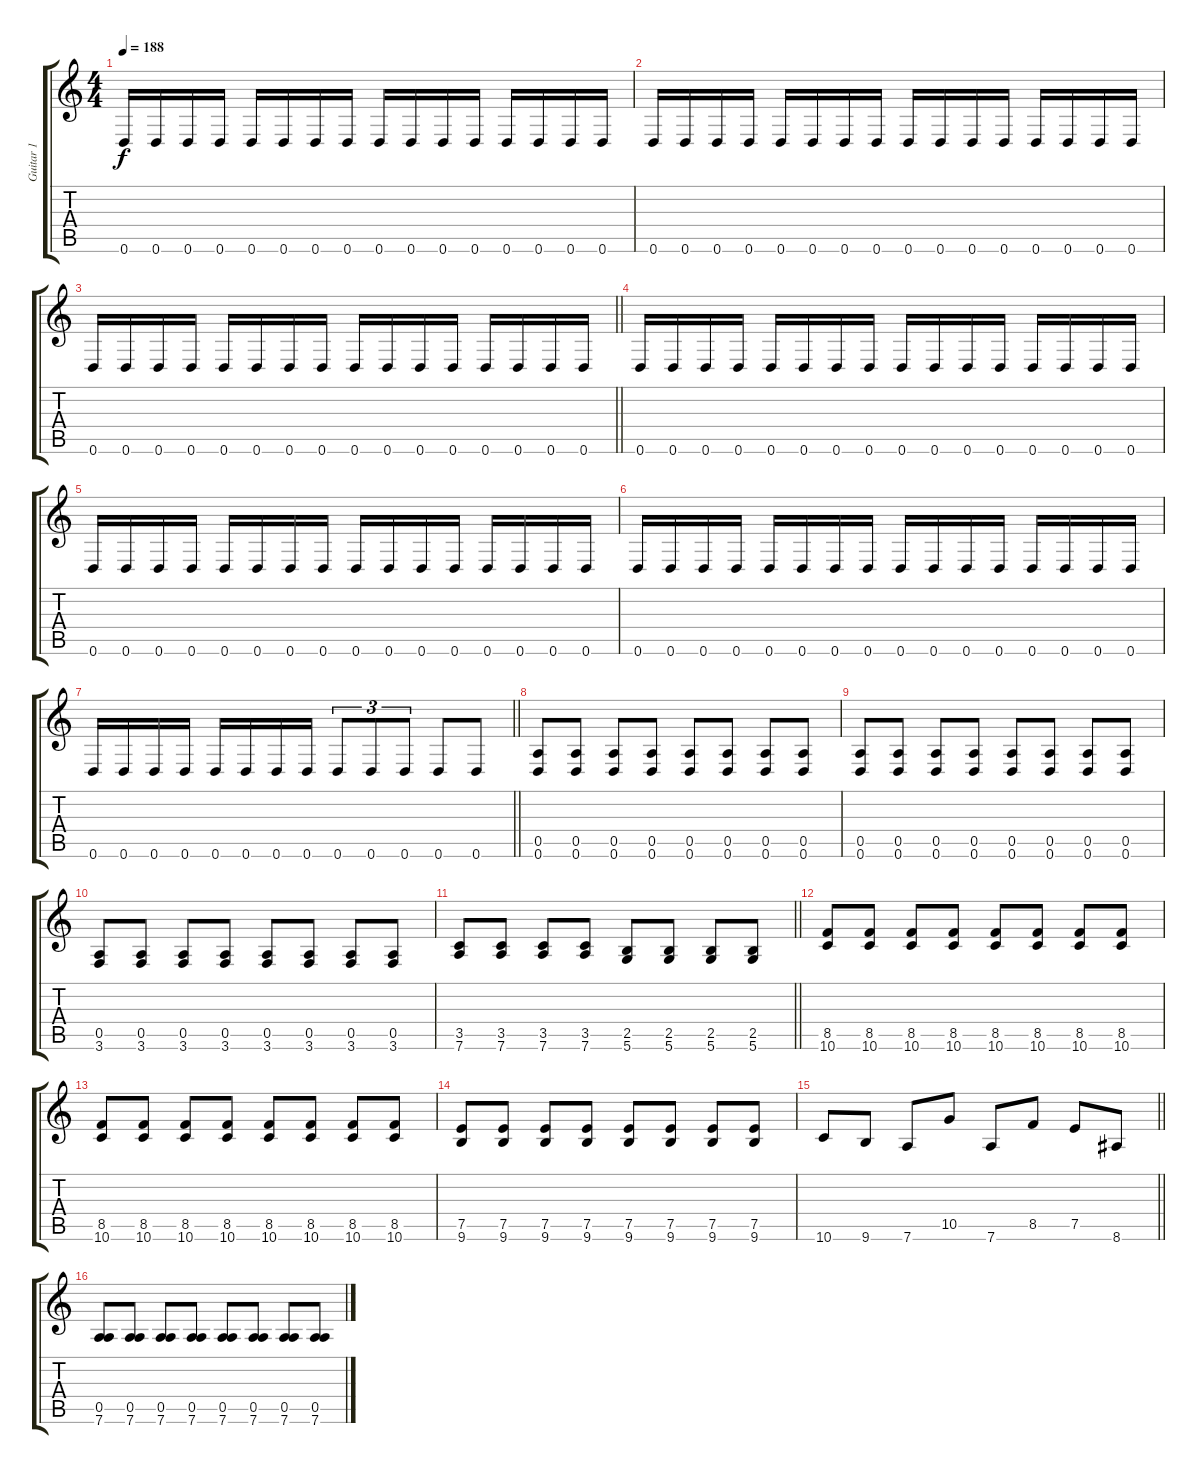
\track ("Guitar 1" "Guitar 1") {instrument distortionguitar}
\staff {score tabs}
\tuning (E4 B3 G3 D3 A2 D2) {hide}
\ts (4 4)
\tempo 188
\clef g2
\ks c
0.6.16{dy f} 0.6.16 0.6.16 0.6.16 0.6.16 0.6.16 0.6.16 0.6.16 0.6.16 0.6.16 0.6.16 0.6.16 0.6.16 0.6.16 0.6.16 0.6.16 |
0.6.16 0.6.16 0.6.16 0.6.16 0.6.16 0.6.16 0.6.16 0.6.16 0.6.16 0.6.16 0.6.16 0.6.16 0.6.16 0.6.16 0.6.16 0.6.16 |
\barLineRight lightlight
0.6.16 0.6.16 0.6.16 0.6.16 0.6.16 0.6.16 0.6.16 0.6.16 0.6.16 0.6.16 0.6.16 0.6.16 0.6.16 0.6.16 0.6.16 0.6.16 |
0.6.16 0.6.16 0.6.16 0.6.16 0.6.16 0.6.16 0.6.16 0.6.16 0.6.16 0.6.16 0.6.16 0.6.16 0.6.16 0.6.16 0.6.16 0.6.16 |
0.6.16 0.6.16 0.6.16 0.6.16 0.6.16 0.6.16 0.6.16 0.6.16 0.6.16 0.6.16 0.6.16 0.6.16 0.6.16 0.6.16 0.6.16 0.6.16 |
0.6.16 0.6.16 0.6.16 0.6.16 0.6.16 0.6.16 0.6.16 0.6.16 0.6.16 0.6.16 0.6.16 0.6.16 0.6.16 0.6.16 0.6.16 0.6.16 |
\barLineRight lightlight
0.6.16 0.6.16 0.6.16 0.6.16 0.6.16 0.6.16 0.6.16 0.6.16 0.6.8{tu (3 2)} 0.6.8{tu (3 2)} 0.6.8{tu (3 2)} 0.6.8 0.6.8 |
\section ("" "")
(0.5 0.6).8 (0.5 0.6).8 (0.5 0.6).8 (0.5 0.6).8 (0.5 0.6).8 (0.5 0.6).8 (0.5 0.6).8 (0.5 0.6).8 |
(0.5 0.6).8 (0.5 0.6).8 (0.5 0.6).8 (0.5 0.6).8 (0.5 0.6).8 (0.5 0.6).8 (0.5 0.6).8 (0.5 0.6).8 |
(0.5 3.6).8 (0.5 3.6).8 (0.5 3.6).8 (0.5 3.6).8 (0.5 3.6).8 (0.5 3.6).8 (0.5 3.6).8 (0.5 3.6).8 |
\barLineRight lightlight
(3.5 7.6).8 (3.5 7.6).8 (3.5 7.6).8 (3.5 7.6).8 (2.5 5.6).8 (2.5 5.6).8 (2.5 5.6).8 (2.5 5.6).8 |
(8.5 10.6).8 (8.5 10.6).8 (8.5 10.6).8 (8.5 10.6).8 (8.5 10.6).8 (8.5 10.6).8 (8.5 10.6).8 (8.5 10.6).8 |
(8.5 10.6).8 (8.5 10.6).8 (8.5 10.6).8 (8.5 10.6).8 (8.5 10.6).8 (8.5 10.6).8 (8.5 10.6).8 (8.5 10.6).8 |
(7.5 9.6).8 (7.5 9.6).8 (7.5 9.6).8 (7.5 9.6).8 (7.5 9.6).8 (7.5 9.6).8 (7.5 9.6).8 (7.5 9.6).8 |
\barLineRight lightlight
10.6.8 9.6.8 7.6.8 10.5.8 7.6.8 8.5.8 7.5.8 8.6.8 |
(0.5 7.6).8 (0.5 7.6).8 (0.5 7.6).8 (0.5 7.6).8 (0.5 7.6).8 (0.5 7.6).8 (0.5 7.6).8 (0.5 7.6).8
